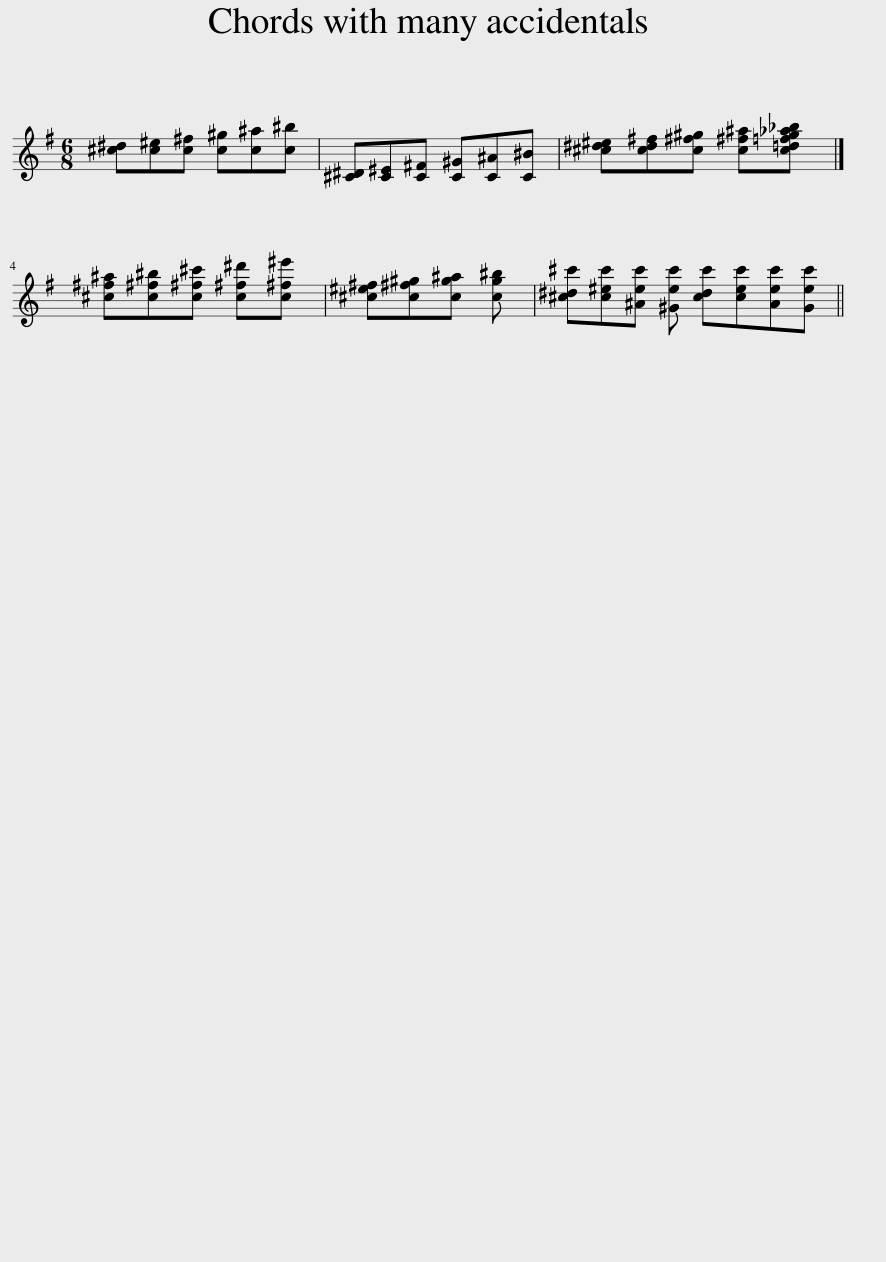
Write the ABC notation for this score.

X:1
L:1/8
M:6/8
I:linebreak $
K:G
V:1 treble
V:1
 [^c^d][c^e][c^f] [c^g][c^a][c^b] | [^C^D][C^E][C^F] [C^G][C^A][C^B] | [^c^d^e][cd^f][c^f^g] [c^f^a][c=d=fg_a_b] |]$ [^c^f^a][c^f^b][c^f^c'] [c^f^d'][c^f^e'] | [^c^e^f][c^f^g][cg^a] [cg^b] | %5
 [^c^d^c'][c^ec'][^Aec'] [^Gec'] [cdc'][cec'][Aec'][Gec'] || %6
